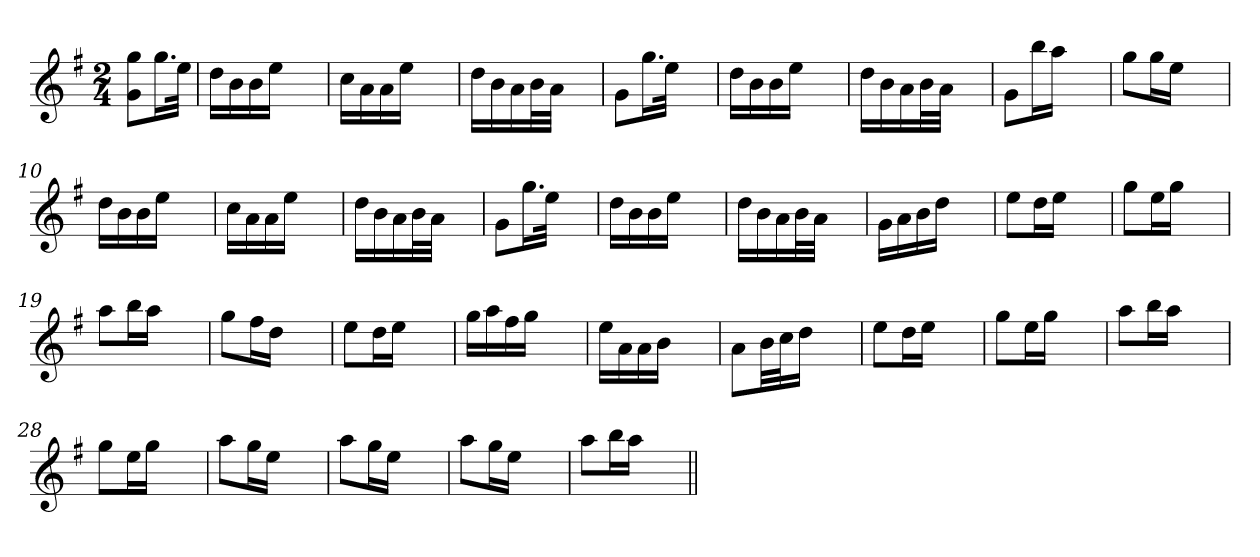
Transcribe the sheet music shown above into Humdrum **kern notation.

**kern
*part1
*staff1
*clefG2
*k[f#]
*G:
*M2/4
=1
8g\ 8gg\L
16.gg\L
32ee\JJk
=2
16dd\LL
16b\
16b\
16ee\JJ
4ryy
=3
16cc\LL
16a\
16a\
16ee\JJ
4ryy
=4
16dd\LL
16b\
16a\
32b\L
32a\JJJ
4ryy
=5
8g\L
16.gg\L
32ee\JJk
4ryy
=6
16dd\LL
16b\
16b\
16ee\JJ
4ryy
=7
16dd\LL
16b\
16a\
32b\L
32a\JJJ
4ryy
=8
8g\L
16bb\L
16aa\JJ
4ryy
!!LO:LB:g=z
=9
8gg\L
16gg\L
16ee\JJ
4ryy
=10
16dd\LL
16b\
16b\
16ee\JJ
4ryy
=11
16cc\LL
16a\
16a\
16ee\JJ
4ryy
=12
16dd\LL
16b\
16a\
32b\L
32a\JJJ
4ryy
=13
8g\L
16.gg\L
32ee\JJk
4ryy
=14
16dd\LL
16b\
16b\
16ee\JJ
4ryy
=15
16dd\LL
16b\
16a\
32b\L
32a\JJJ
4ryy
=16
16g\LL
16a\
16b\
16dd\JJ
4ryy
!!LO:LB:g=z
=17
8ee\L
16dd\L
16ee\JJ
4ryy
=18
8gg\L
16ee\L
16gg\JJ
4ryy
=19
8aa\L
16bb\L
16aa\JJ
4ryy
=20
8gg\L
16ff#\L
16dd\JJ
4ryy
=21
8ee\L
16dd\L
16ee\JJ
4ryy
=22
16gg\LL
16aa\
16ff#\
16gg\JJ
4ryy
=23
16ee\LL
16a\
16a\
16b\JJ
4ryy
=24
8a\L
32b\LL
32cc\J
16dd\JJ
4ryy
!!LO:LB:g=z
=25
8ee\L
16dd\L
16ee\JJ
4ryy
=26
8gg\L
16ee\L
16gg\JJ
4ryy
=27
8aa\L
16bb\L
16aa\JJ
4ryy
=28
8gg\L
16ee\L
16gg\JJ
4ryy
=29
8aa\L
16gg\L
16ee\JJ
4ryy
=30
8aa\L
16gg\L
16ee\JJ
4ryy
=31
8aa\L
16gg\L
16ee\JJ
4ryy
=32
8aa\L
16bb\L
16aa\JJ
4ryy
=||
*-
